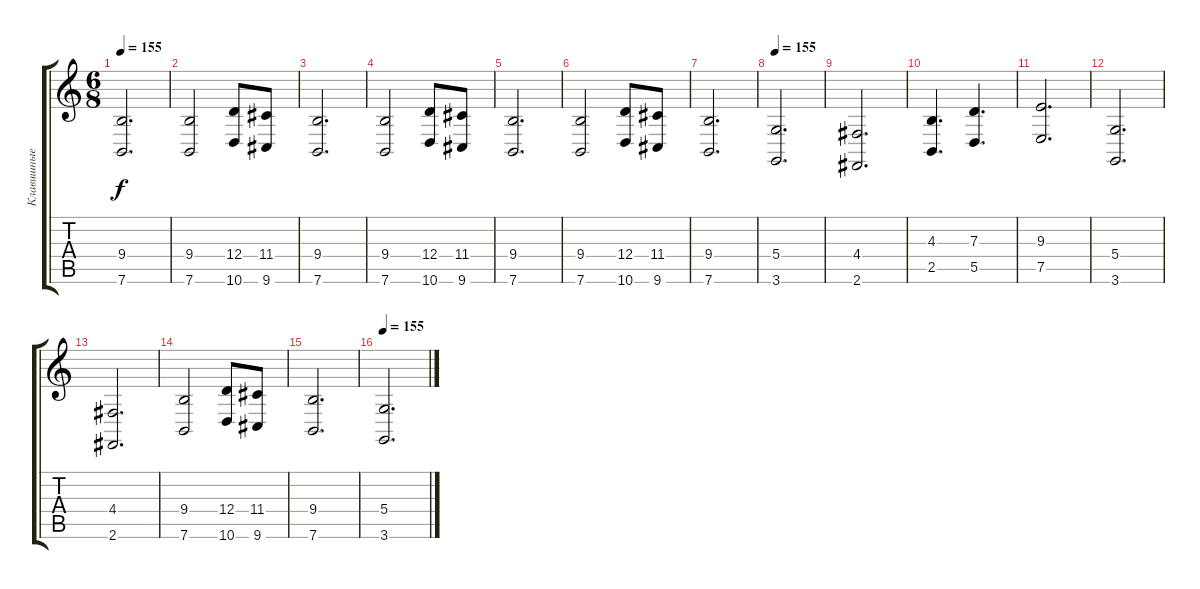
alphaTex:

\track ("Клавишные" "Клавишные") {instrument panflute}
\staff {score tabs}
\tuning (E4 B3 G3 D3 A2 E2) {hide}
\ts (6 8)
\tempo 155
\clef g2
\ks c
(9.4 7.6).2{d dy f} |
(9.4 7.6).2 (12.4 10.6).8 (11.4 9.6).8 |
(9.4 7.6).2{d} |
(9.4 7.6).2 (12.4 10.6).8 (11.4 9.6).8 |
(9.4 7.6).2{d} |
(9.4 7.6).2 (12.4 10.6).8 (11.4 9.6).8 |
(9.4 7.6).2{d} |
\tempo 155
(5.4 3.6).2{d volume 11 instrument choiraahs} |
(4.4 2.6).2{d} |
(4.3 2.5).4{d} (7.3 5.5).4{d} |
(9.3 7.5).2{d} |
(5.4 3.6).2{d} |
(4.4 2.6).2{d} |
(9.4 7.6).2 (12.4 10.6).8 (11.4 9.6).8 |
(9.4 7.6).2{d} |
\tempo 155
(5.4 3.6).2{d volume 11 instrument choiraahs}
